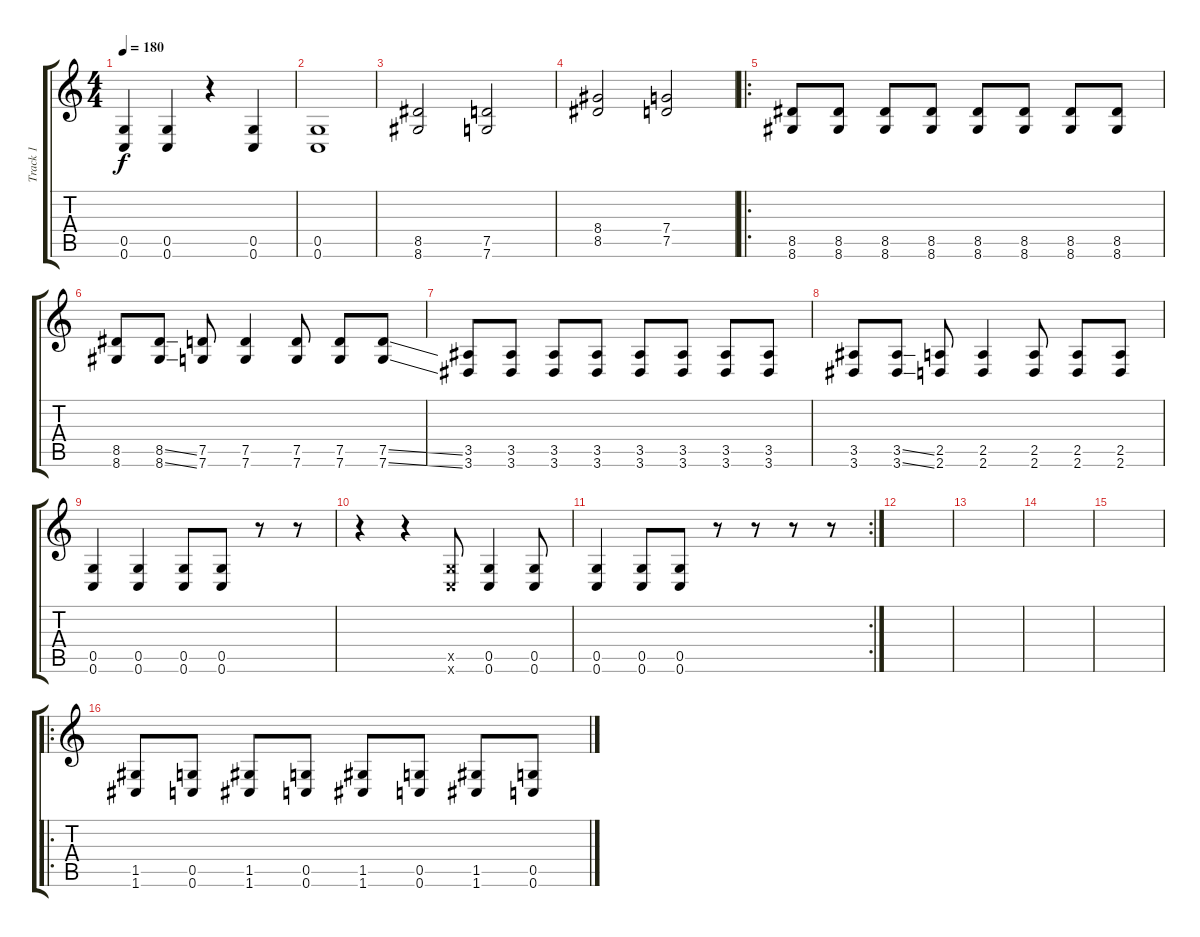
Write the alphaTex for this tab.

\track ("Track 1" "Track 1") {instrument distortionguitar}
\staff {score tabs}
\tuning (D4 A3 F3 C3 G2 C2) {hide}
\ts (4 4)
\tempo 180
\clef g2
\ks c
(0.5 0.6).4{dy f} (0.5 0.6).4 r.4 (0.5 0.6).4 |
(0.5 0.6).1 |
(8.5 8.6).2 (7.5 7.6).2 |
(8.4 8.5).2 (7.4 7.5).2 |
\ro
(8.5 8.6).8 (8.5 8.6).8 (8.5 8.6).8 (8.5 8.6).8 (8.5 8.6).8 (8.5 8.6).8 (8.5 8.6).8 (8.5 8.6).8 |
(8.5 8.6).8 (8.5{ss} 8.6{ss}).8 (7.5 7.6).8 (7.5 7.6).4 (7.5 7.6).8 (7.5 7.6).8 (7.5{ss} 7.6{ss}).8 |
(3.5 3.6).8 (3.5 3.6).8 (3.5 3.6).8 (3.5 3.6).8 (3.5 3.6).8 (3.5 3.6).8 (3.5 3.6).8 (3.5 3.6).8 |
(3.5 3.6).8 (3.5{ss} 3.6{ss}).8 (2.5 2.6).8 (2.5 2.6).4 (2.5 2.6).8 (2.5 2.6).8 (2.5 2.6).8 |
(0.5 0.6).4 (0.5 0.6).4 (0.5 0.6).8 (0.5 0.6).8 r.8 r.8 |
r.4 r.4 (0.5{x} 0.6{x}).8 (0.5 0.6).4 (0.5 0.6).8 |
\rc 2
(0.5 0.6).4 (0.5 0.6).8 (0.5 0.6).8 r.8 r.8 r.8 r.8 |
|
|
|
|
\ro
(1.5 1.6).8 (0.5 0.6).8 (1.5 1.6).8 (0.5 0.6).8 (1.5 1.6).8 (0.5 0.6).8 (1.5 1.6).8 (0.5 0.6).8
